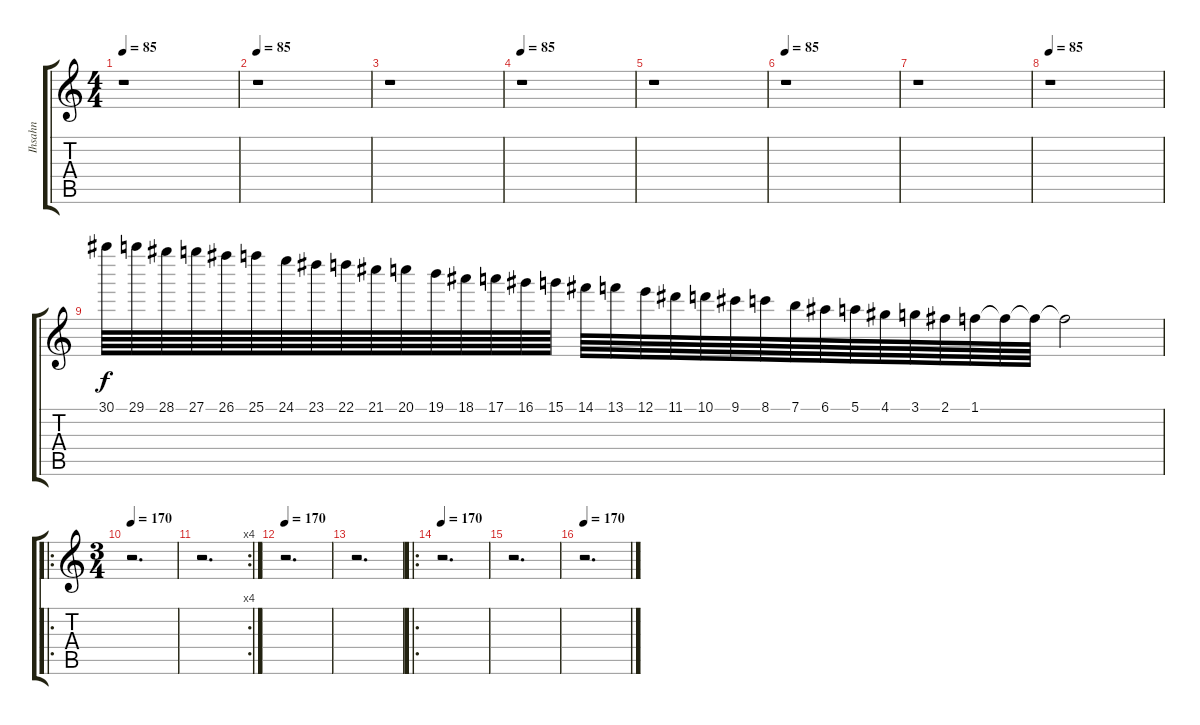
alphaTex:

\track ("Ihsahn" "Ihsahn") {instrument guitarharmonics}
\staff {score tabs}
\tuning (E4 B3 G3 D3 A2 E2) {hide}
\ts (4 4)
\tempo 85
\clef g2
\ks c
r.1{dy f} |
\tempo 85
r.1 |
r.1 |
\tempo 85
r.1 |
r.1 |
\tempo 85
r.1 |
r.1 |
\tempo 85
r.1 |
30.1.64 29.1.64 28.1.64 27.1.64 26.1.64 25.1.64 24.1.64 23.1.64 22.1.64 21.1.64 20.1.64 19.1.64 18.1.64 17.1.64 16.1.64 15.1.64 14.1.64 13.1.64 12.1.64 11.1.64 10.1.64 9.1.64 8.1.64 7.1.64 6.1.64 5.1.64 4.1.64 3.1.64 2.1.64 1.1.64 1.1{t}.64 1.1{t}.64 1.1{t}.2 |
\ro
\ts (3 4)
\tempo 170
r.2{d} |
\rc 4
r.2{d} |
\tempo 170
r.2{d} |
r.2{d} |
\ro
\tempo 170
r.2{d} |
r.2{d} |
\tempo 170
r.2{d}
